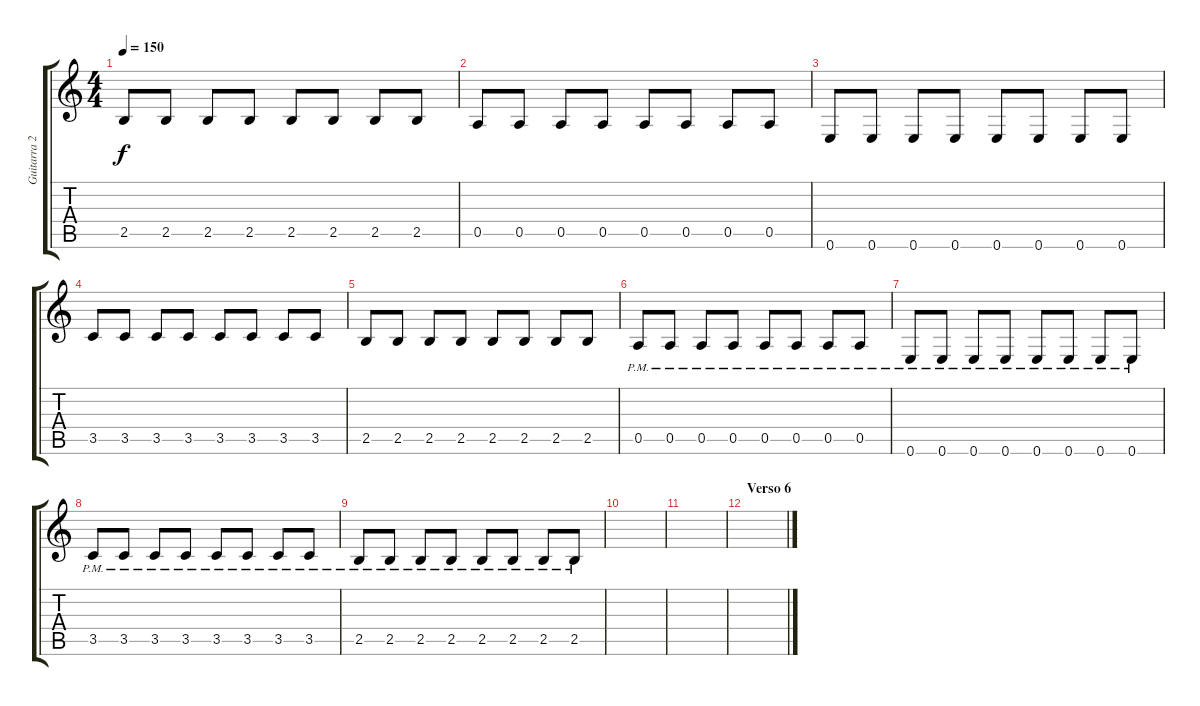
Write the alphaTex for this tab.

\track ("Guitarra 2" "Guitarra 2") {instrument acousticguitarsteel}
\staff {score tabs}
\tuning (E4 B3 G3 D3 A2 E2) {hide}
\ts (4 4)
\tempo 150
\clef g2
\ks c
2.5.8{dy f} 2.5.8 2.5.8 2.5.8 2.5.8 2.5.8 2.5.8 2.5.8 |
0.5.8 0.5.8 0.5.8 0.5.8 0.5.8 0.5.8 0.5.8 0.5.8 |
0.6.8 0.6.8 0.6.8 0.6.8 0.6.8 0.6.8 0.6.8 0.6.8 |
3.5.8 3.5.8 3.5.8 3.5.8 3.5.8 3.5.8 3.5.8 3.5.8 |
2.5.8 2.5.8 2.5.8 2.5.8 2.5.8 2.5.8 2.5.8 2.5.8 |
0.5{pm}.8 0.5{pm}.8 0.5{pm}.8 0.5{pm}.8 0.5{pm}.8 0.5{pm}.8 0.5{pm}.8 0.5{pm}.8 |
0.6{pm}.8 0.6{pm}.8 0.6{pm}.8 0.6{pm}.8 0.6{pm}.8 0.6{pm}.8 0.6{pm}.8 0.6{pm}.8 |
3.5{pm}.8 3.5{pm}.8 3.5{pm}.8 3.5{pm}.8 3.5{pm}.8 3.5{pm}.8 3.5{pm}.8 3.5{pm}.8 |
2.5{pm}.8 2.5{pm}.8 2.5{pm}.8 2.5{pm}.8 2.5{pm}.8 2.5{pm}.8 2.5{pm}.8 2.5{pm}.8 |
|
|
\section ("" "Verso 6")
